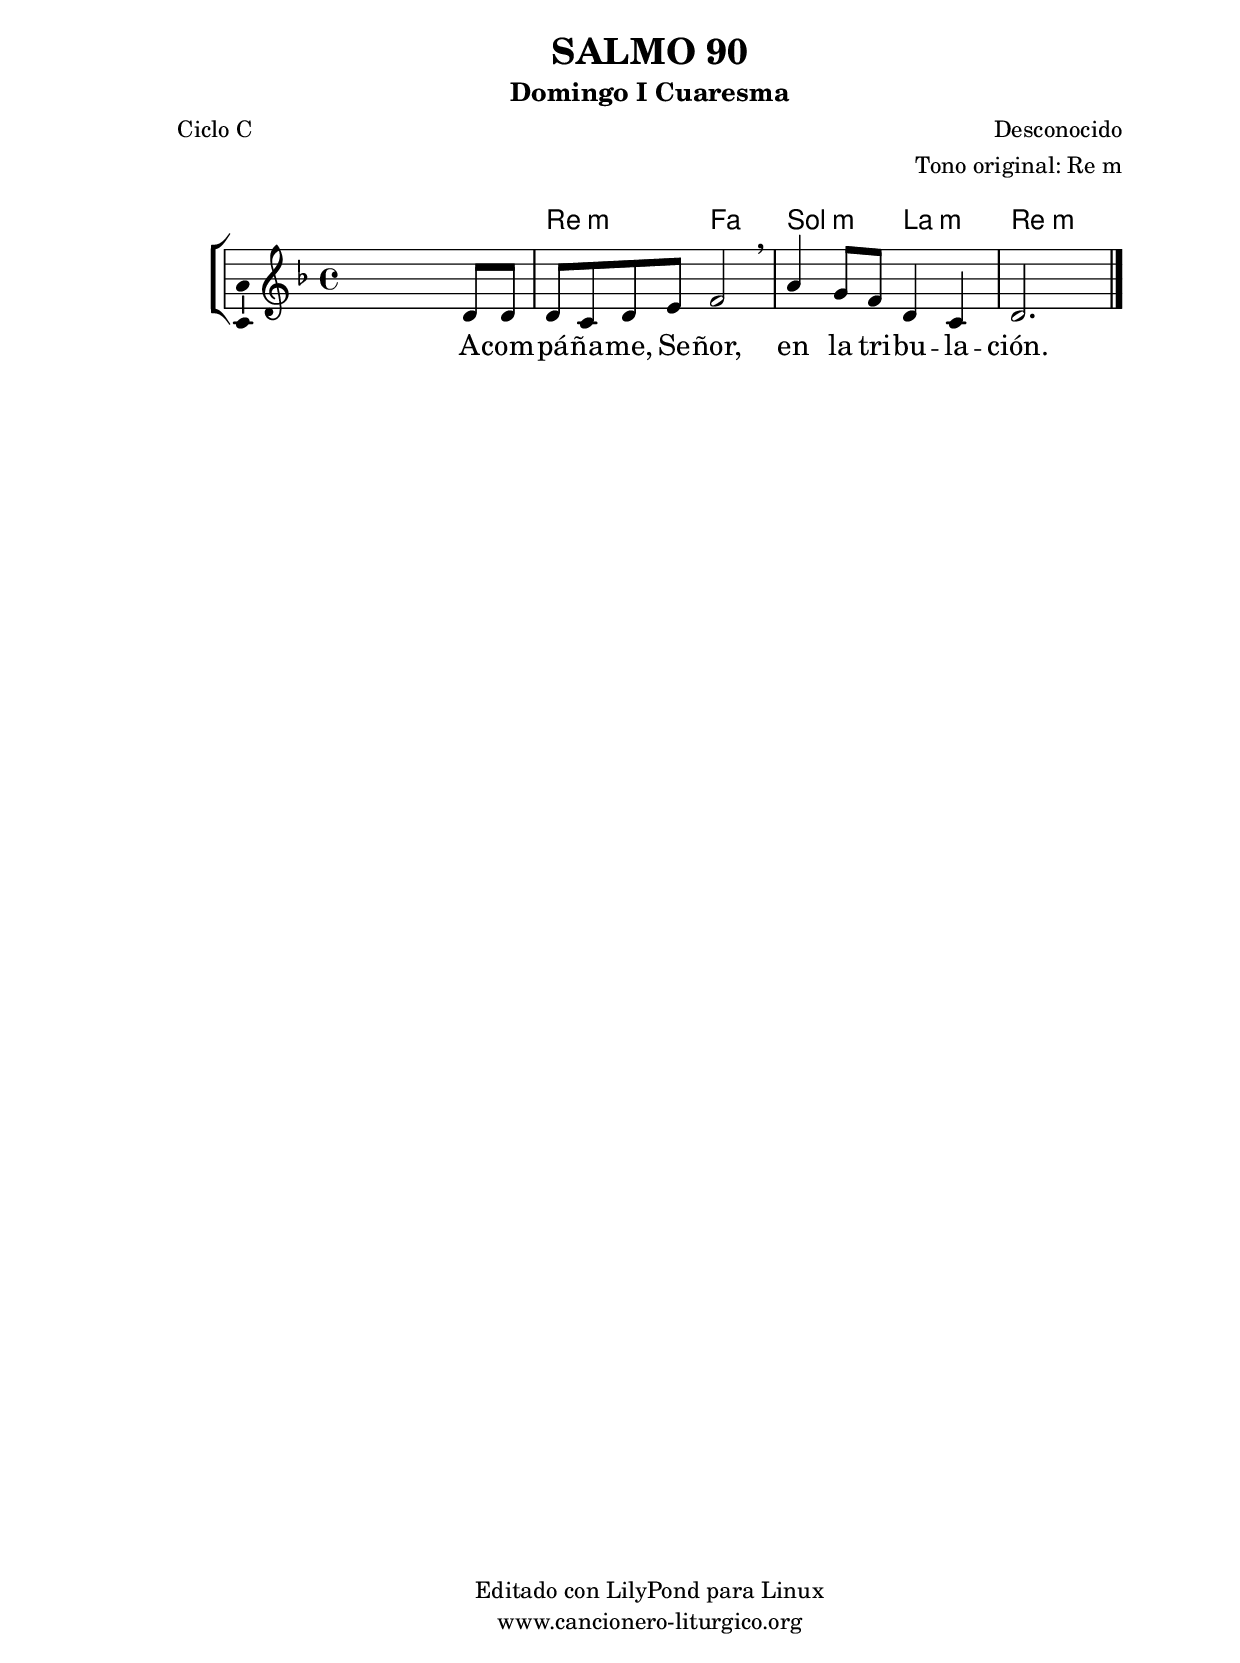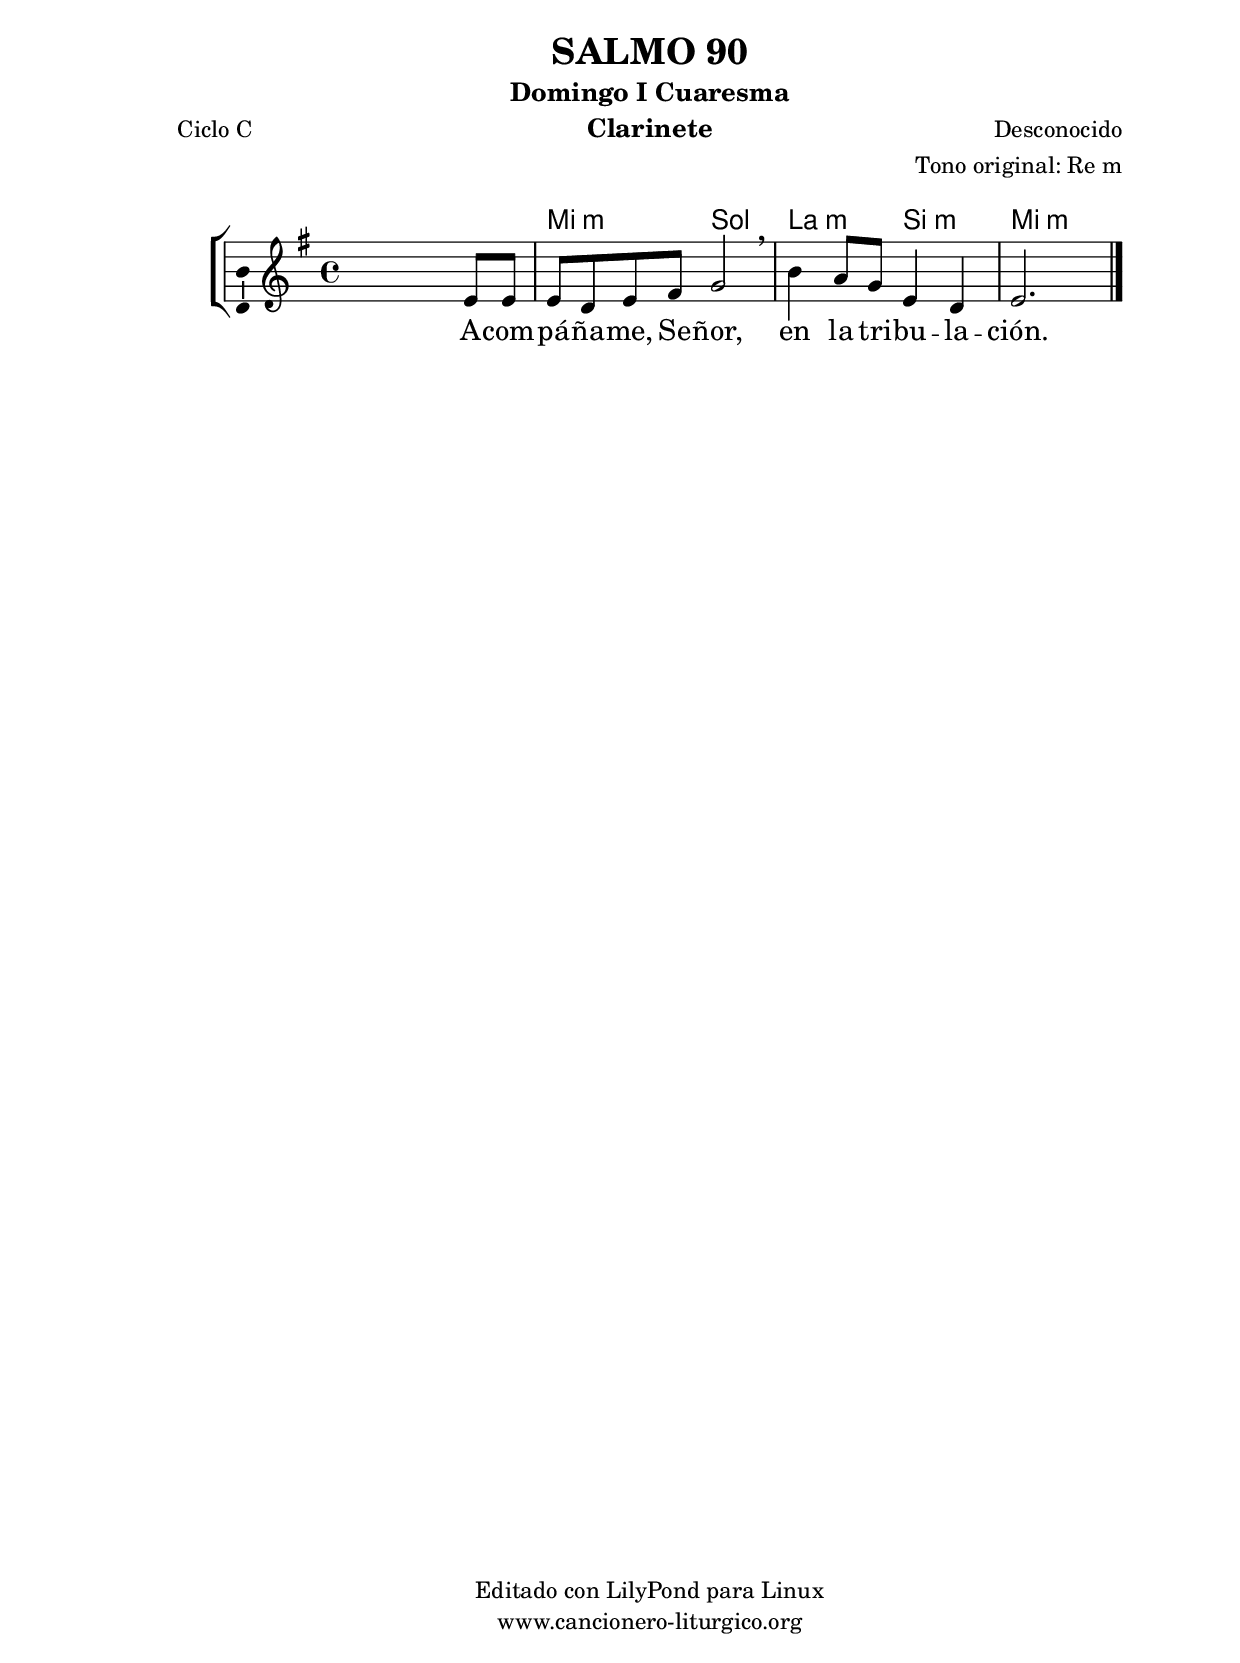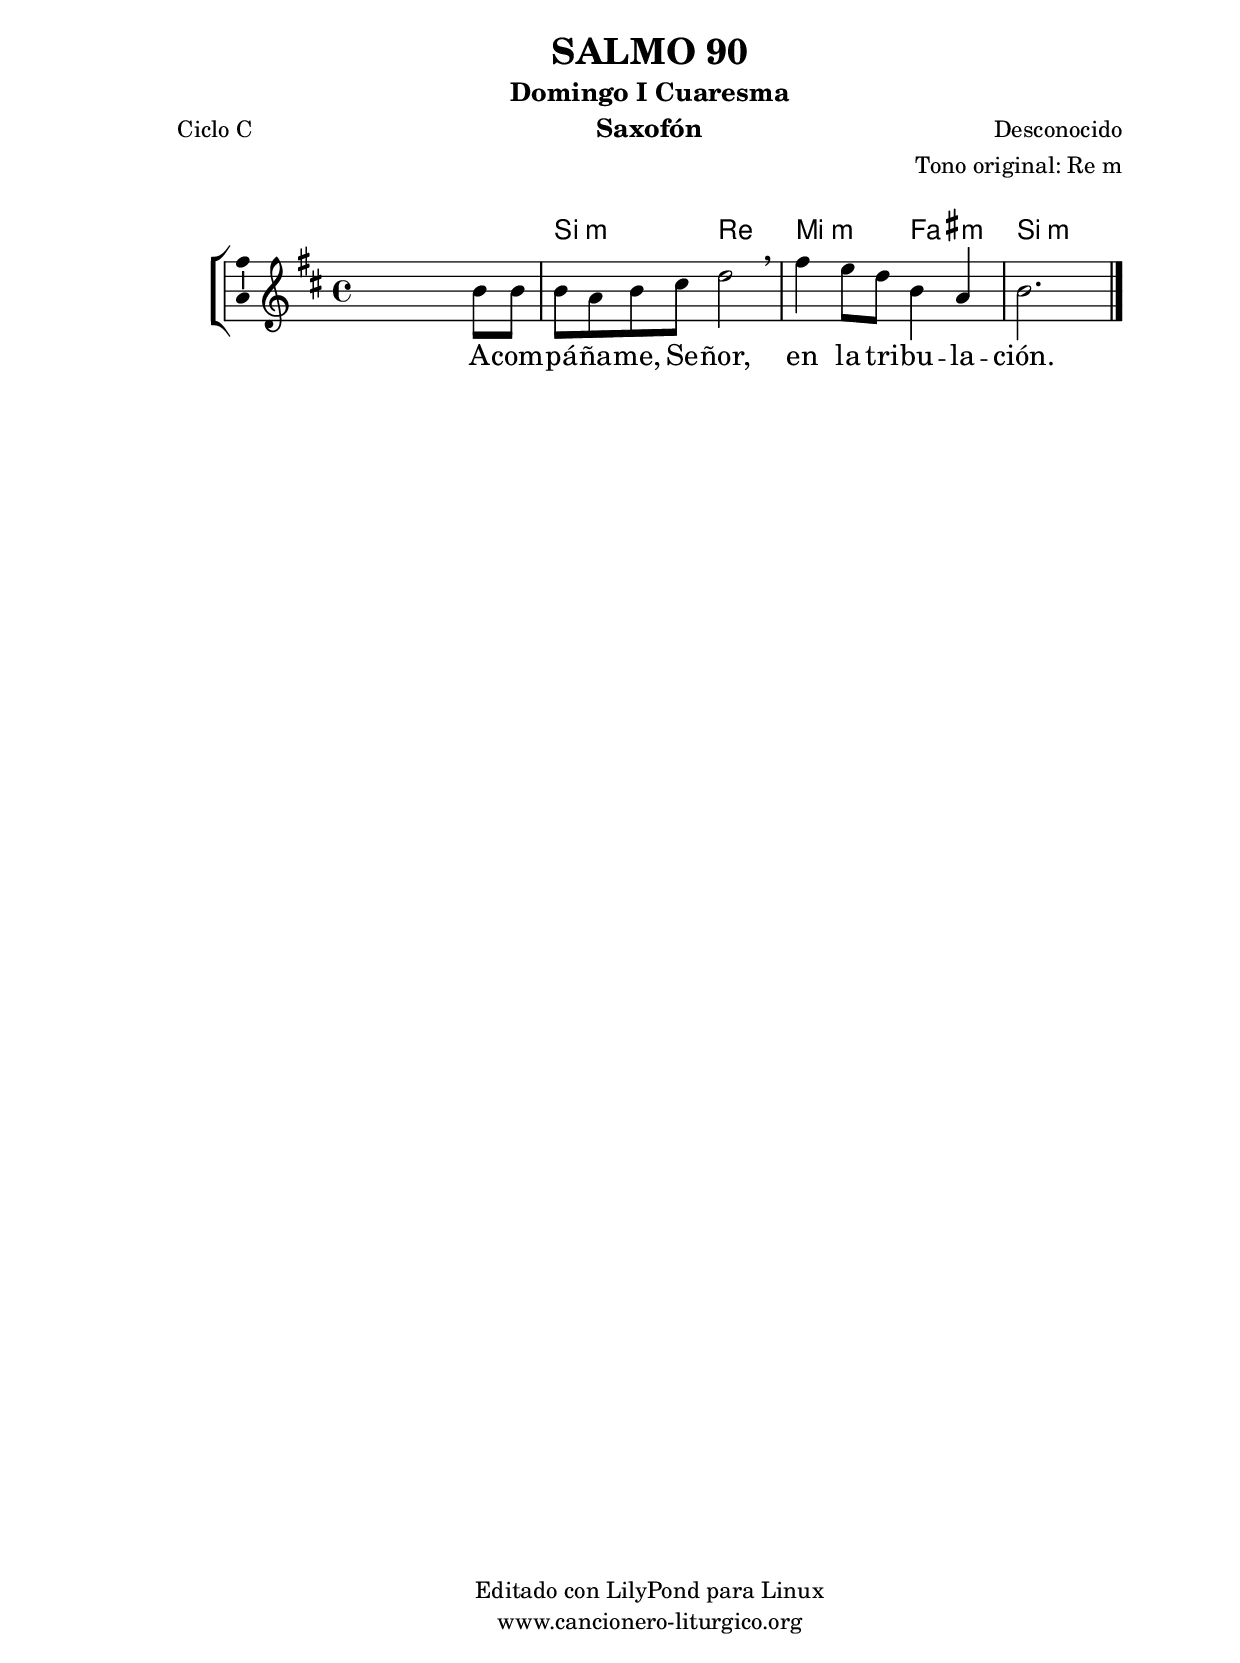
%
%para convertir .midi en .wav:
%timidity filename.midi -Ow -o finename.wav
%
%
%Para convertir de .wav a .mp3:
%lame -h -m j filename.wav
%
%
%para escuchar el midi:
%timidity nombrefichero.midi
%


%versión de lilypond para la que se ha escrito esta partitura:
\version "2.16.0"

	%Tamaño papel
	#(set-default-paper-size "a4")
	%Tamaño partitura
	#(set-global-staff-size 20)
	%No responde al pulsar sobre una nota
	#(ly:set-option 'point-and-click #f)

%parámetros del encabezamiento:
\header {
	title = "SALMO 90"
	subtitle = "Domingo I Cuaresma"
	composer = "Desconocido"
	poet = "Ciclo C"
	meter = ""
	arranger = "Tono original: Re m"
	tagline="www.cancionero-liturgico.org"
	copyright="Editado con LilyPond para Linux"
	}

%parámetros asociados al papel:
\paper  {
	oddHeaderMarkup = \markup {\fill-line { \on-the-fly #not-first-page \fromproperty #'header:title \on-the-fly #not-first-page \fromproperty #'header:composer }}
	evenHeaderMarkup = \markup {\fill-line { \fromproperty #'header:composer \fromproperty #'header:title }}
	#(set-paper-size "a4")
	print-page-number = ##f
	first-page-number = 1
	print-first-page-number = ##f
%	head-separation = 3.0 \cm
	top-margin = 2.0 \cm
	bottom-margin = 0.5\cm
%%%	bottom-margin = -1.0\cm
	left-margin = 3.0 \cm
	line-width = 16.0 \cm 
	indent = 8\mm
	interscoreline = 2.\mm
	between-system-space = 15\mm
%	para que las partituras no llenen la hoja:
	ragged-bottom = ##t
%	idem para la última hoja:
	ragged-last-bottom = ##f
%	para que las partituras llenen el ancho del papel:
	ragged-last = ##f
	after-title-space = 2.5 \cm
%page-count=1
%system-count=8

	%Flexible Vertical Spacing
%	markup-markup-spacing =
%	#'((basic-distance . 15) (minimum-distance . 15) (padding . 3))
	markup-system-spacing =
	#'((basic-distance . 15) (minimum-distance . 15) (padding . 3))
	system-system-spacing =
	#'((basic-distance . 15) (minimum-distance . 15) (padding . 3))
	score-system-spacing =
	#'((basic-distance . 15) (minimum-distance . 15) (padding . 5))
%	top-system-spacing = % header
%	#'((basic-distance . 8) (minimum-distance . 0) (padding . 3))
%	top-markup-spacing =
%	#'((basic-distance . 20) (minimum-distance . 20) (padding . 3))
	last-bottom-spacing = % footer
	#'((basic-distance . 5) (minimum-distance . 5) (padding . 3))
%	score-markup-spacing =
%	#'((basic-distance . 16) (minimum-distance . 13) (padding . 3))

	}


%parámetros que afectan a toda la partitura:
global =  {
	%clave de sol (G):
	\clef G
	%armadura:
%	\transpose d e
	\key d \minor
	\tempo 4=90
	\set Score.tempoHideNote = ##t
	}


acordes = {
	\italianChords
	\chordmode {
%	\transpose d e
{
s1
d2:m f g:m a:m d1:m
	}
	}
}


melodia = 
%	\transpose d e
{
	\relative c'{
	\time 4/4

s2. d8 d
d8 c d e f2 \breathe
a4 g8 f d4 c
d2. s4

	\bar "|."
	}
	}

texto = \lyricmode {
A -- com -- pá -- ña -- me, Se -- ñor, en la tri -- bu -- la -- ción.
	}


acordesStaff = \context ChordNames = acordesStaff <<
	\set chordChanges = ##t
	\acordes
	>>


vozStaff = \context Voice = vozStaff
\with {\consists "Ambitus_engraver"}
<<
%	\set Staff.instrumentName = ""
%	\set Staff.shortInstrumentName = ""
%	\set Staff.midiInstrument = #"clarinet"
%	\set Staff.midiInstrument = #"cello"
%	\set Staff.midiInstrument = #"flute"
	\set Staff.midiInstrument = #"electric guitar (jazz)"
%	\set Staff.midiInstrument = #"english horn"
%	\set Staff.midiInstrument = #"violin"
%	\set Staff.midiInstrument = #"glockenspiel"
	\set Staff.midiMinimumVolume = #0.7
	\set Staff.midiMaximumVolume = #0.9
	\global
	\melodia
	>>


textoStaff = \context Lyrics = textoStaff <<
	\lyricsto vozStaff \texto
	>>

\book {
	\score {
		\context ChoirStaff {
			\override StaffGroup.SystemStartBracket #'collapse-height = #1
			\override Score.SystemStartBar #'collapse-height = #1
			<<
			\acordesStaff
			\vozStaff
			\textoStaff
			>>
			}
		\layout {
	    		\context {
				\Lyrics
				\override LyricText #'font-size = #2
				}
	   		 \context {
				\Score
				%fontSize = #3
				\override StaffSymbol #'staff-space = #(magstep +3)
				%\override Beam #'thickness = #0.55
				%\override SpacingSpanner #'spacing-increment = #1.0
				%\override Slur #'height-limit = #1.5
				}
			}
		}
	\score {
		\unfoldRepeats
		\context ChoirStaff {
			<<
			\acordesStaff
			\vozStaff
			>>
			}
		\midi {
	  		\context {
	  			\Score
				tempoWholesPerMinute = #(ly:make-moment 70 4)
				}
			}
		}
	}

%Partitura para clarinete
#(define output-suffix "C")
\book {
	\header{
		instrument = "Clarinete"
		}
	\score {
		\context ChoirStaff {
			\override StaffGroup.SystemStartBracket #'collapse-height = #1
			\override Score.SystemStartBar #'collapse-height = #1
\transpose c d
			<<
			\acordesStaff
			\vozStaff
			\textoStaff
			>>
			}
		\layout {
	    		\context {
				\Lyrics
				\override LyricText #'font-size = #2
				}
	   		 \context {
				\Score
				%fontSize = #3
				\override StaffSymbol #'staff-space = #(magstep +3)
				%\override Beam #'thickness = #0.55
				%\override SpacingSpanner #'spacing-increment = #1.0
				%\override Slur #'height-limit = #1.5
				}
			}
		}
	}

%Partitura para saxofón
#(define output-suffix "S")
\book {
	\header{
		instrument = "Saxofón"
		}
	\score {
		\context ChoirStaff {
			\override StaffGroup.SystemStartBracket #'collapse-height = #1
			\override Score.SystemStartBar #'collapse-height = #1
\transpose c a
			<<
			\acordesStaff
			\vozStaff
			\textoStaff
			>>
			}
		\layout {
	    		\context {
				\Lyrics
				\override LyricText #'font-size = #2
				}
	   		 \context {
				\Score
				%fontSize = #3
				\override StaffSymbol #'staff-space = #(magstep +3)
				%\override Beam #'thickness = #0.55
				%\override SpacingSpanner #'spacing-increment = #1.0
				%\override Slur #'height-limit = #1.5
				}
			}
		}
	}

